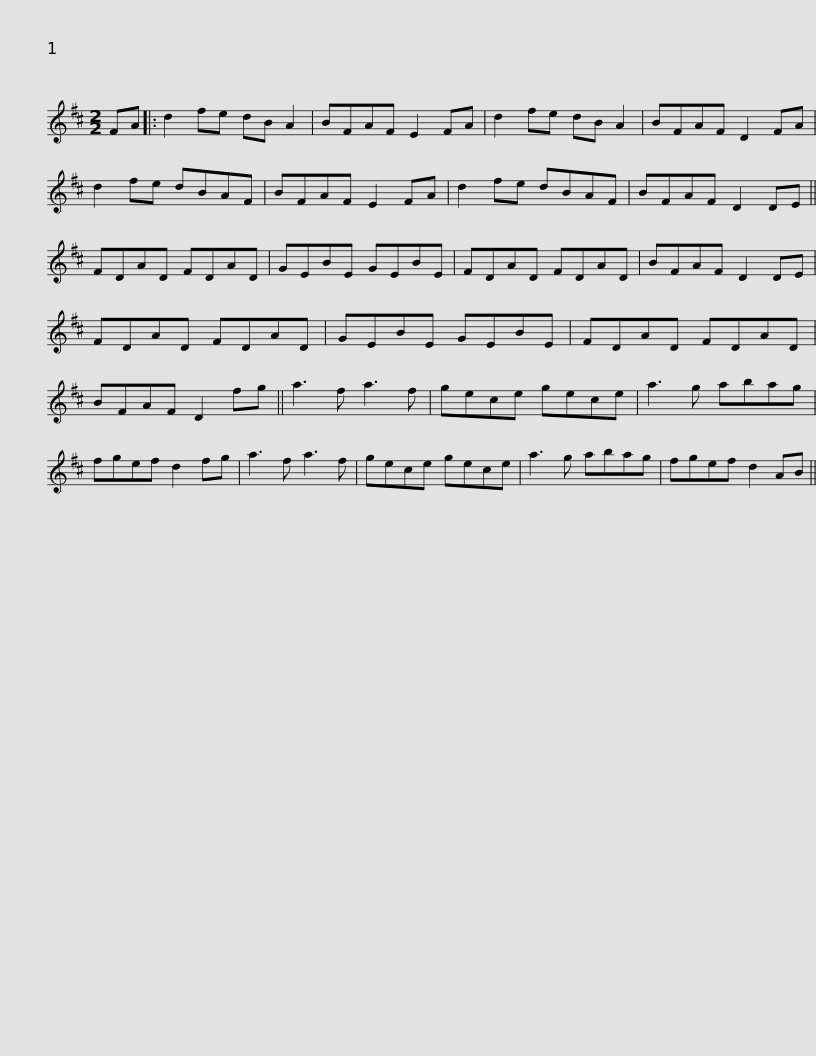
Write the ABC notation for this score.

X:1
L:1/8
M:2/2
I:linebreak $
K:D
V:1 treble
V:1
 FA |: d2 fe dB A2 | BFAF E2 FA | d2 fe dB A2 | BFAF D2 FA | %5
 d2 fe dBAF | BFAF E2 FA |$ d2 fe dBAF | BFAF D2 DE || FDAD FDAD | %10
 GEBE GEBE | FDAD FDAD | BFAF D2 DE |$ FDAD FDAD | GEBE GEBE | %15
 FDAD FDAD | BFAF D2 fg || a3 f a3 f | gece gece |$ a3 g abag | %20
 fgef d2 fg | a3 f a3 f | gece gece | a3 g abag | fgef d2 AB || %25
